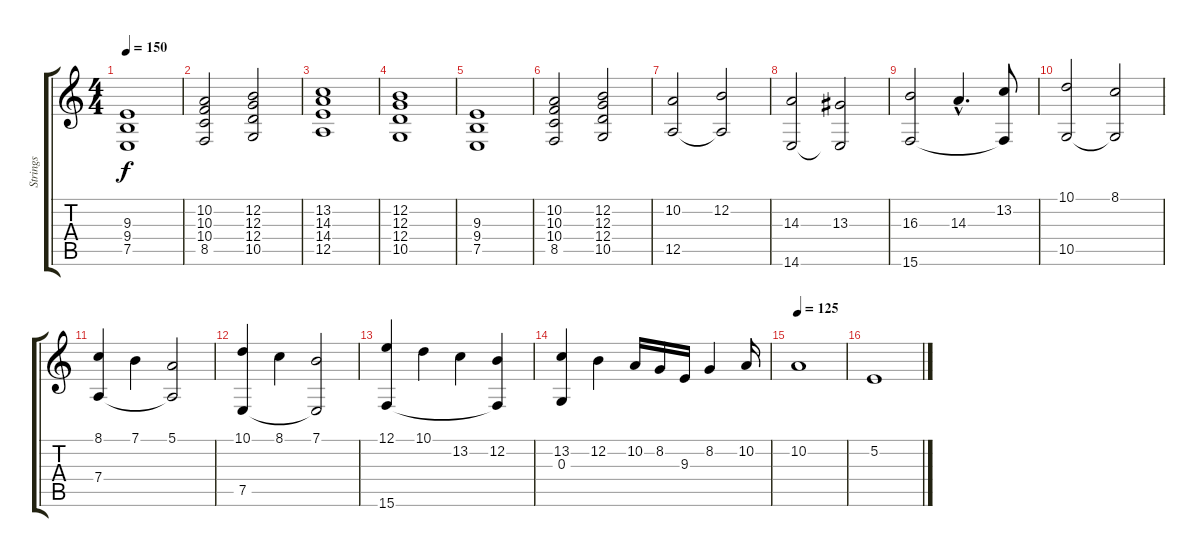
\track ("Strings" "Strings") {instrument stringensemble1}
\staff {score tabs}
\tuning (E4 B3 G3 D3 A2 D2) {hide}
\ts (4 4)
\tempo 150
\clef g2
\ks c
(9.3 9.4 7.5).1{dy f} |
(10.2 10.3 10.4 8.5).2 (12.2 12.3 12.4 10.5).2 |
(13.2 14.3 14.4 12.5).1 |
(12.2 12.3 12.4 10.5).1 |
(9.3 9.4 7.5).1 |
(10.2 10.3 10.4 8.5).2 (12.2 12.3 12.4 10.5).2 |
(10.2 12.5).2 (12.2 12.5{t}).2 |
(14.3 14.6).2 (13.3 14.6{t}).2 |
(16.3 15.6).2 14.3{hac}.4{d} (13.2 15.6{t}).8 |
(10.1 10.5).2 (8.1 10.5{t}).2 |
(8.1 7.4).4 7.1.4 (5.1 7.4{t}).2 |
(10.1 7.5).4 8.1.4 (7.1 7.5{t}).2 |
(12.1 15.6).4 10.1.4 13.2.4 (12.2 15.6{t}).4 |
(13.2 0.3).4 12.2.4 10.2.16 8.2.16 9.3.16 8.2.4 10.2.16 |
\tempo 125
10.2.1 |
5.2.1
